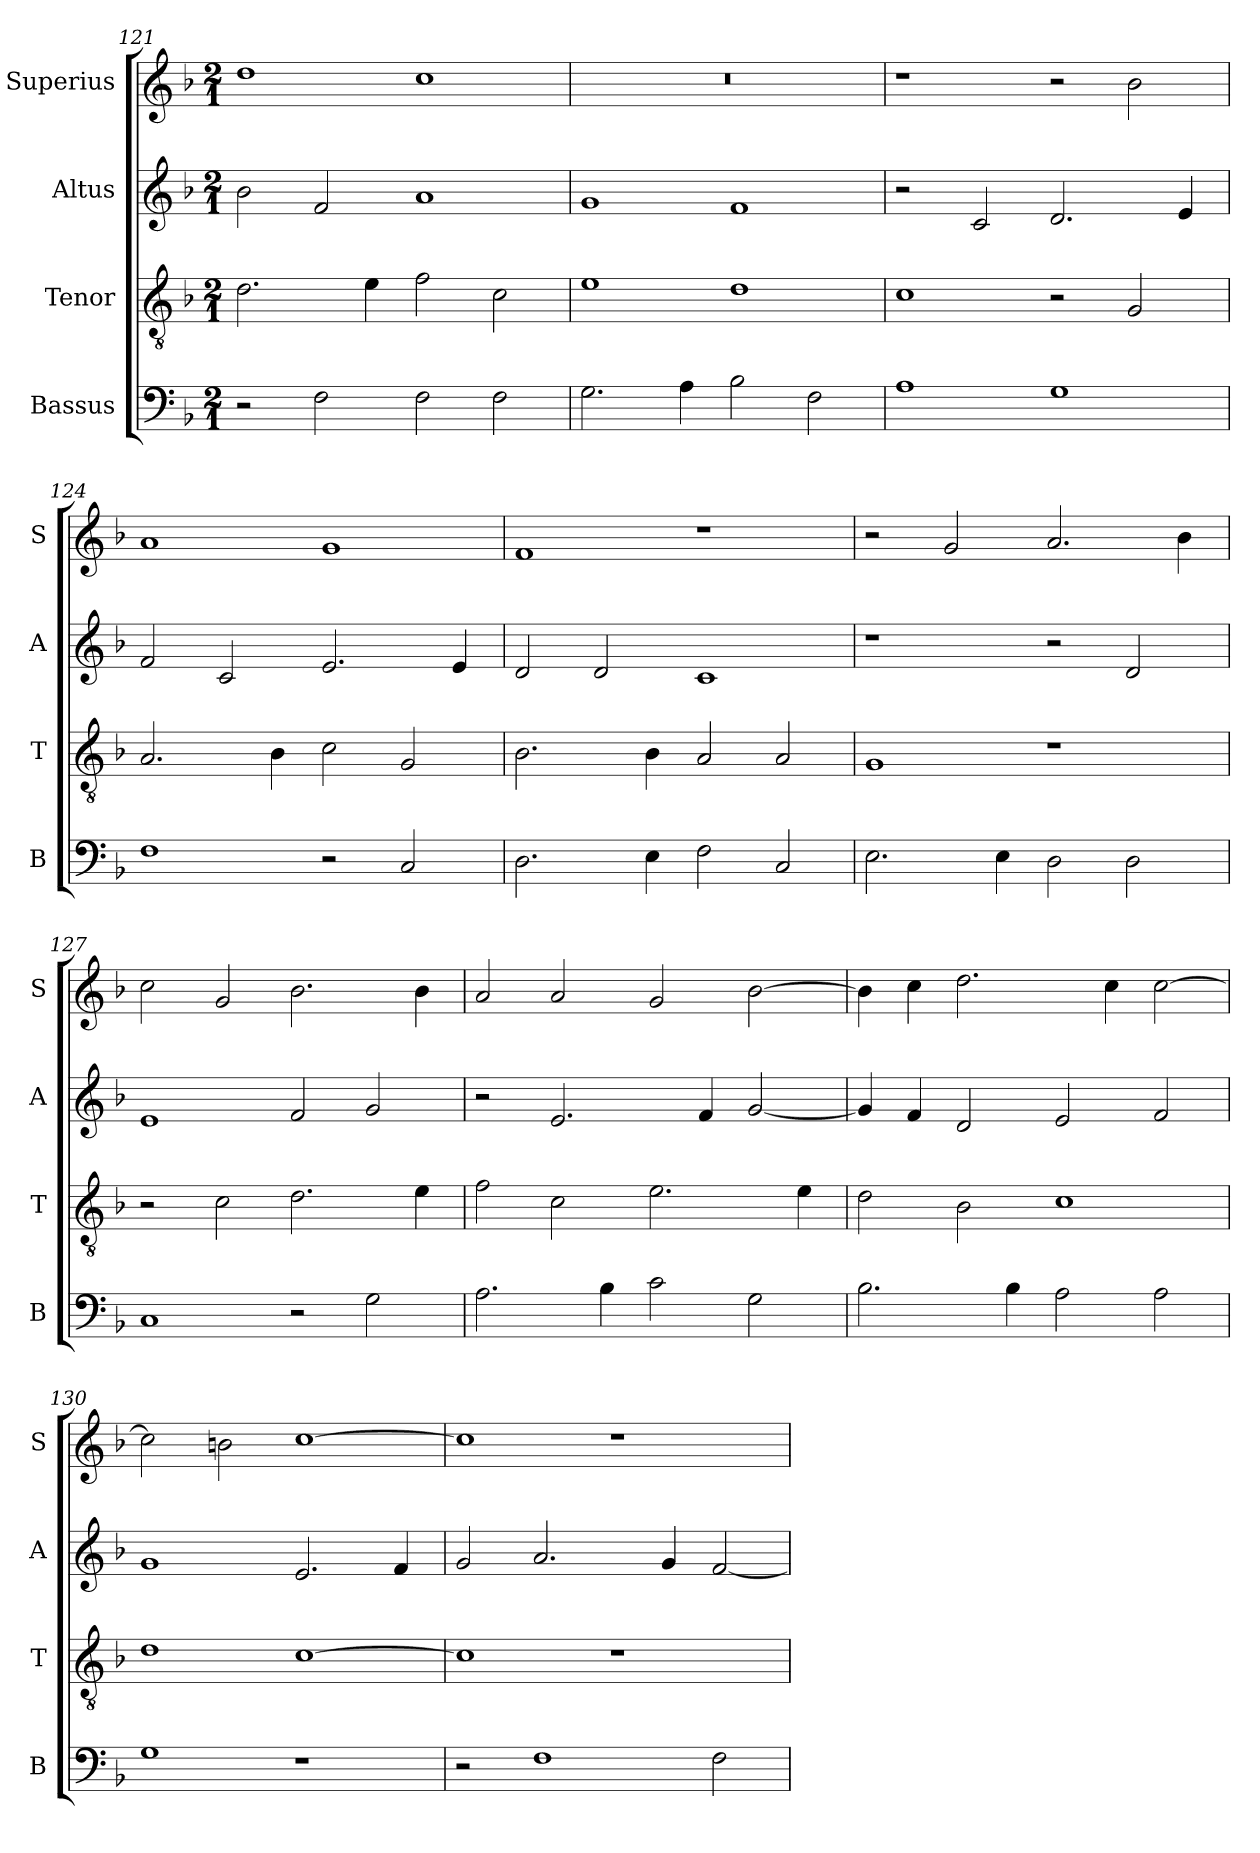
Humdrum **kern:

**kern	**kern	**kern	**kern
*part4	*part3	*part2	*part1
*staff4	*staff3	*staff2	*staff1
*I"Bassus	*I"Tenor	*I"Altus	*I"Superius
*I'B	*I'T	*I'A	*I'S
*clefF4	*clefGv2	*clefG2	*clefG2
*k[b-]	*k[b-]	*k[b-]	*k[b-]
*F:	*F:	*F:	*F:
*M2/1	*M2/1	*M2/1	*M2/1
=121	=121	=121	=121
2r	2.d	2b-	1dd
2F	.	2f	.
.	4e	.	.
2F	2f	1a	1cc
2F	2c	.	.
=122	=122	=122	=122
2.G	1e	1g	0r
4A	.	.	.
2B-	1d	1f	.
2F	.	.	.
=123	=123	=123	=123
1A	1c	2r	1r
.	.	2c	.
1G	2r	2.d	2r
.	2G	.	2b-
.	.	4e	.
=124	=124	=124	=124
1F	2.A	2f	1a
.	.	2c	.
.	4B-	.	.
2r	2c	2.e	1g
2C	2G	.	.
.	.	4e	.
=125	=125	=125	=125
2.D	2.B-	2d	1f
.	.	2d	.
4E	4B-	.	.
2F	2A	1c	1r
2C	2A	.	.
=126	=126	=126	=126
2.E	1G	1r	2r
.	.	.	2g
4E	.	.	.
2D	1r	2r	2.a
2D	.	2d	.
.	.	.	4b-
=127	=127	=127	=127
1C	2r	1e	2cc
.	2c	.	2g
2r	2.d	2f	2.b-
2G	.	2g	.
.	4e	.	4b-
=128	=128	=128	=128
2.A	2f	2r	2a
.	2c	2.e	2a
4B-	.	.	.
2c	2.e	.	2g
.	.	4f	.
2G	.	[2g	[2b-
.	4e	.	.
=129	=129	=129	=129
2.B-	2d	4g]	4b-]
.	.	4f	4cc
.	2B-	2d	2.dd
4B-	.	.	.
2A	1c	2e	.
.	.	.	4cc
2A	.	2f	[2cc
=130	=130	=130	=130
1G	1d	1g	2cc]
.	.	.	2bn
1r	[1c	2.e	[1cc
.	.	4f	.
=131	=131	=131	=131
2r	1c]	2g	1cc]
1F	.	2.a	.
.	1r	.	1r
.	.	4g	.
2F	.	[2f	.
=	=	=	=
*-	*-	*-	*-
